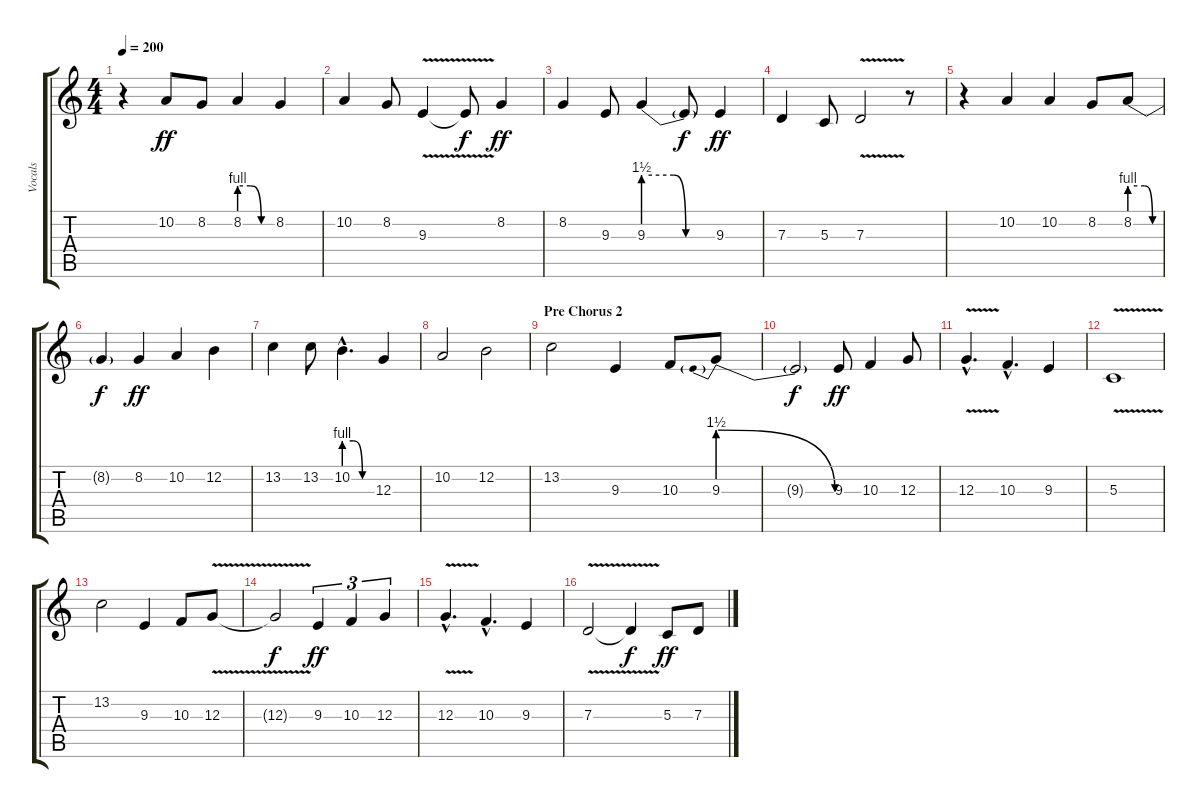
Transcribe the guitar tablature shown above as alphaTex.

\track ("Vocals" "Vocals") {instrument lead2sawtooth}
\staff {score tabs}
\tuning (E4 B3 G3 D3 A2 E2) {hide}
\ts (4 4)
\tempo 200
\clef g2
\ks c
r.4{dy ff} 10.2.8 8.2.8 8.2{be (custom 0 4 20 4 40 0 60 0)}.4 8.2.4 |
10.2.4 8.2.8 9.3{v}.4 9.3{t}.8{dy f} 8.2.4{dy ff} |
8.2.4 9.3.8 9.3{be (custom 0 6 25 6 35 0 60 0)}.4 9.3{t}.8{dy f} 9.3.4{dy ff} |
7.3.4 5.3.8 7.3{v}.2 r.8 |
r.4 10.2.4 10.2.4 8.2.8 8.2{be (custom 0 4 30 4 46 0 60 0)}.8 |
8.2{t}.4{dy f} 8.2.4{dy ff} 10.2.4 12.2.4 |
13.2.4 13.2.8 10.2{be (custom 0 4 20 4 40 0 60 0) hac}.4{d} 12.3.4 |
10.2.2 12.2.2 |
\section ("" "Pre Chorus 2")
13.2.2 9.3.4 10.3.8 9.3{be (prebendrelease 0 6 60 0)}.8 |
9.3{t}.2{dy f} 9.3.8{dy ff} 10.3.4 12.3.8 |
12.3{v hac}.4{d} 10.3{hac}.4{d} 9.3.4 |
5.3{v}.1 |
13.2.2 9.3.4 10.3.8 12.3{v}.8 |
12.3{t}.2{dy f} 9.3.4{tu (3 2) dy ff} 10.3.4{tu (3 2)} 12.3.4{tu (3 2)} |
12.3{v hac}.4{d} 10.3{hac}.4{d} 9.3.4 |
7.3{v}.2 7.3{t}.4{dy f} 5.3.8{dy ff} 7.3.8
